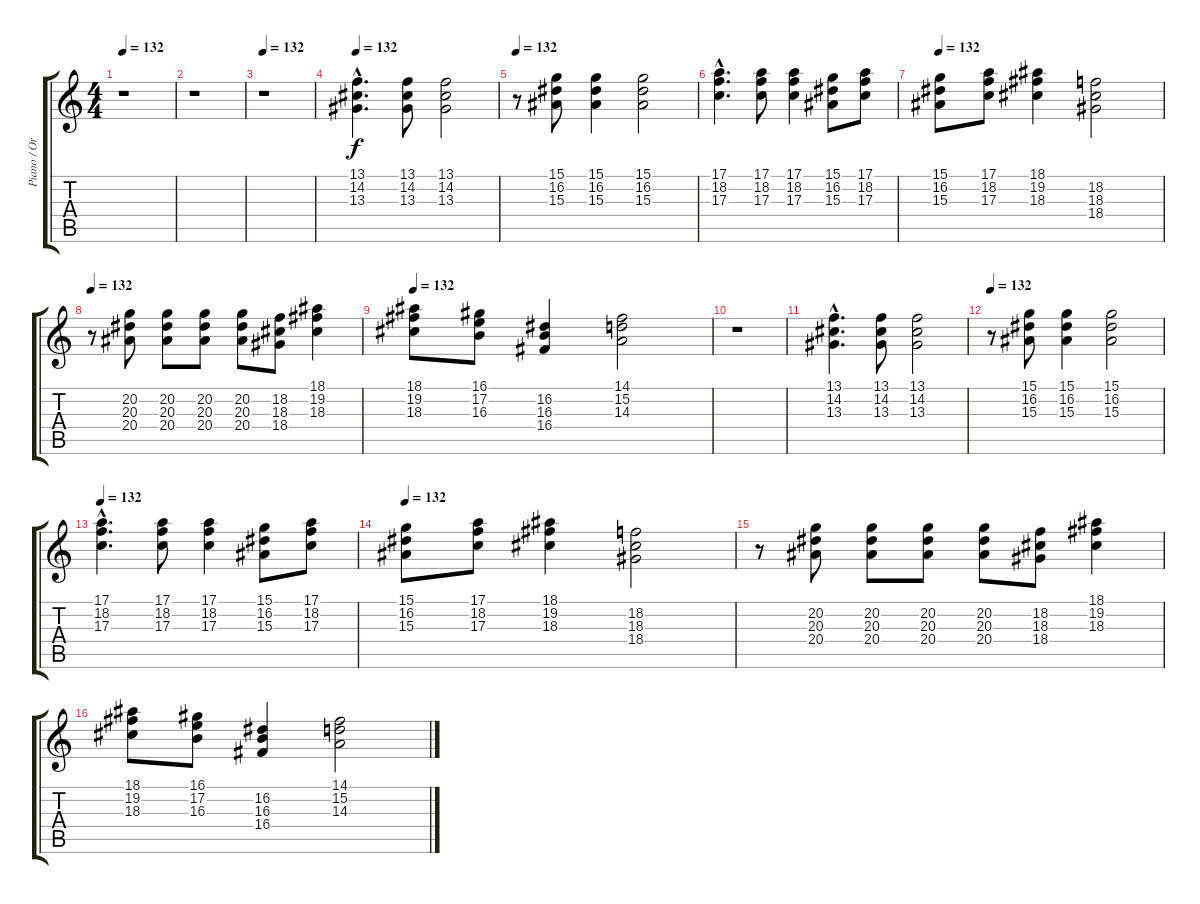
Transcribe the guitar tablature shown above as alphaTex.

\track ("Piano / Organ" "Piano / Or") {instrument brightacousticpiano}
\staff {score tabs}
\tuning (E4 B3 G3 D3 A2 E2) {hide}
\ts (4 4)
\tempo 132
\clef g2
\ks c
r.1{dy ff} |
r.1 |
\tempo 132
r.1 |
\tempo 132
(13.1{hac} 14.2{hac} 13.3{hac}).4{d dy f instrument drawbarorgan} (13.1 14.2 13.3).8 (13.1 14.2 13.3).2 |
\tempo 132
r.8{instrument drawbarorgan} (15.1 16.2 15.3).8 (15.1 16.2 15.3).4 (15.1 16.2 15.3).2 |
(17.1{hac} 18.2{hac} 17.3{hac}).4{d instrument drawbarorgan} (17.1 18.2 17.3).8 (17.1 18.2 17.3).4 (15.1 16.2 15.3).8 (17.1 18.2 17.3).8 |
\tempo 132
(15.1 16.2 15.3).8{instrument drawbarorgan} (17.1 18.2 17.3).8 (18.1 19.2 18.3).4 (18.2 18.3 18.4).2 |
\tempo 132
r.8{instrument drawbarorgan} (20.2 20.3 20.4).8 (20.2 20.3 20.4).8 (20.2 20.3 20.4).8 (20.2 20.3 20.4).8 (18.2 18.3 18.4).8 (18.1 19.2 18.3).4 |
\tempo 132
(18.1 19.2 18.3).8{instrument drawbarorgan} (16.1 17.2 16.3).8 (16.2 16.3 16.4).4 (14.1 15.2 14.3).2 |
r.1 |
(13.1{hac} 14.2{hac} 13.3{hac}).4{d instrument drawbarorgan} (13.1 14.2 13.3).8 (13.1 14.2 13.3).2 |
\tempo 132
r.8{instrument drawbarorgan} (15.1 16.2 15.3).8 (15.1 16.2 15.3).4 (15.1 16.2 15.3).2 |
\tempo 132
(17.1{hac} 18.2{hac} 17.3{hac}).4{d instrument drawbarorgan} (17.1 18.2 17.3).8 (17.1 18.2 17.3).4 (15.1 16.2 15.3).8 (17.1 18.2 17.3).8 |
\tempo 132
(15.1 16.2 15.3).8 (17.1 18.2 17.3).8 (18.1 19.2 18.3).4 (18.2 18.3 18.4).2 |
r.8{instrument drawbarorgan} (20.2 20.3 20.4).8 (20.2 20.3 20.4).8 (20.2 20.3 20.4).8 (20.2 20.3 20.4).8 (18.2 18.3 18.4).8 (18.1 19.2 18.3).4 |
(18.1 19.2 18.3).8{instrument drawbarorgan} (16.1 17.2 16.3).8 (16.2 16.3 16.4).4 (14.1 15.2 14.3).2
